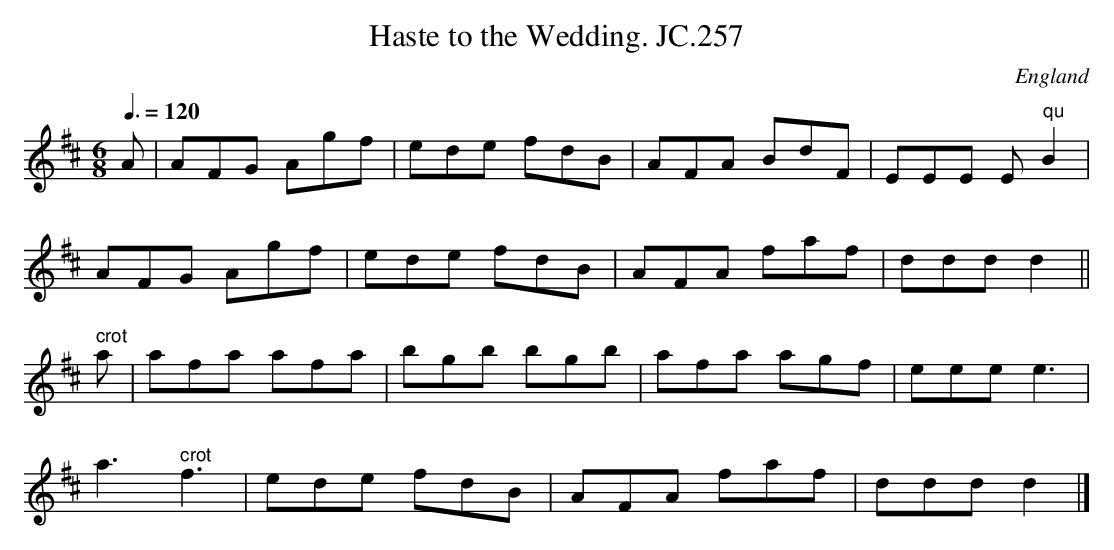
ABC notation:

X:1
T:Haste to the Wedding. JC.257
L:1/8
M:6/8
O:England
Q:3/8=120
K:D
A|\
AFG Agf|ede fdB|AFA BdF|EEE E" qu"B2|!
AFG Agf|ede fdB|AFA faf|ddd d2||!
" crot"a|afa afa|bgb bgb|afa agf|eee e3|!
a3" crot"f3|ede fdB|AFA faf|ddd d2|]
